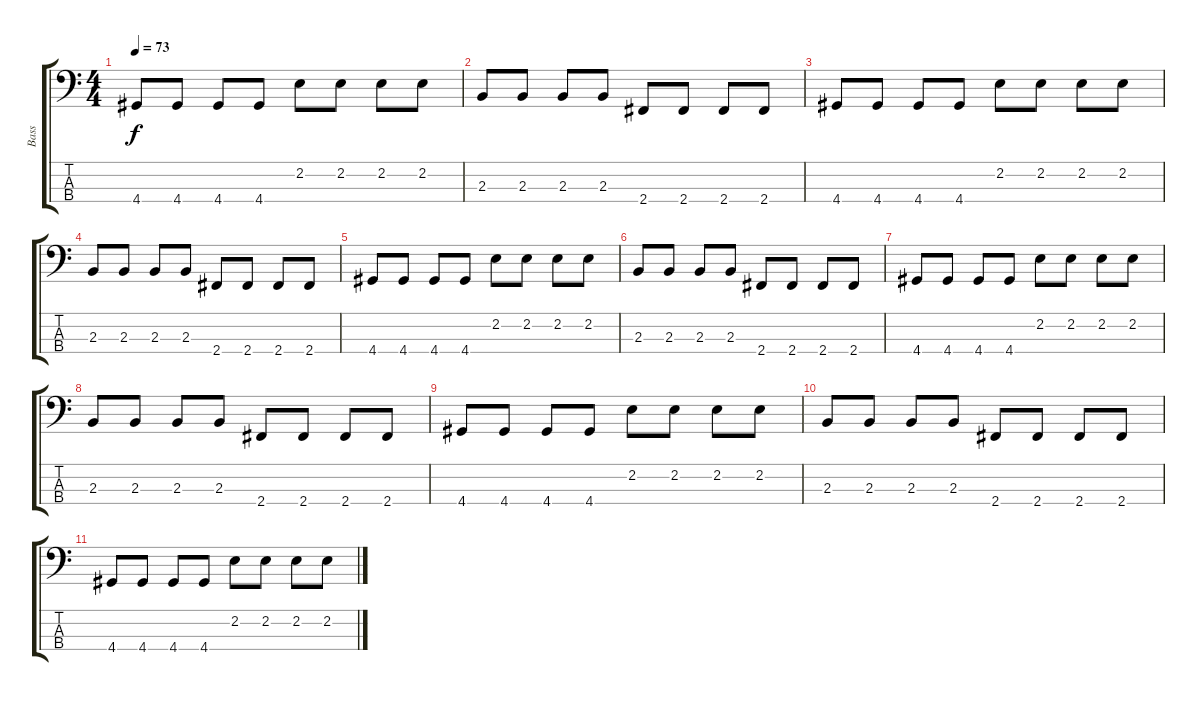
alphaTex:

\track ("Bass" "Bass") {instrument electricbassfinger}
\staff {score tabs}
\tuning (G2 D2 A1 E1) {hide}
\ts (4 4)
\tempo 73
\clef f4
\ks c
4.4.8{dy f} 4.4.8 4.4.8 4.4.8 2.2.8 2.2.8 2.2.8 2.2.8 |
2.3.8 2.3.8 2.3.8 2.3.8 2.4.8 2.4.8 2.4.8 2.4.8 |
4.4.8 4.4.8 4.4.8 4.4.8 2.2.8 2.2.8 2.2.8 2.2.8 |
2.3.8 2.3.8 2.3.8 2.3.8 2.4.8 2.4.8 2.4.8 2.4.8 |
4.4.8 4.4.8 4.4.8 4.4.8 2.2.8 2.2.8 2.2.8 2.2.8 |
2.3.8 2.3.8 2.3.8 2.3.8 2.4.8 2.4.8 2.4.8 2.4.8 |
4.4.8 4.4.8 4.4.8 4.4.8 2.2.8 2.2.8 2.2.8 2.2.8 |
2.3.8 2.3.8 2.3.8 2.3.8 2.4.8 2.4.8 2.4.8 2.4.8 |
4.4.8 4.4.8 4.4.8 4.4.8 2.2.8 2.2.8 2.2.8 2.2.8 |
2.3.8 2.3.8 2.3.8 2.3.8 2.4.8 2.4.8 2.4.8 2.4.8 |
4.4.8 4.4.8 4.4.8 4.4.8 2.2.8 2.2.8 2.2.8 2.2.8
